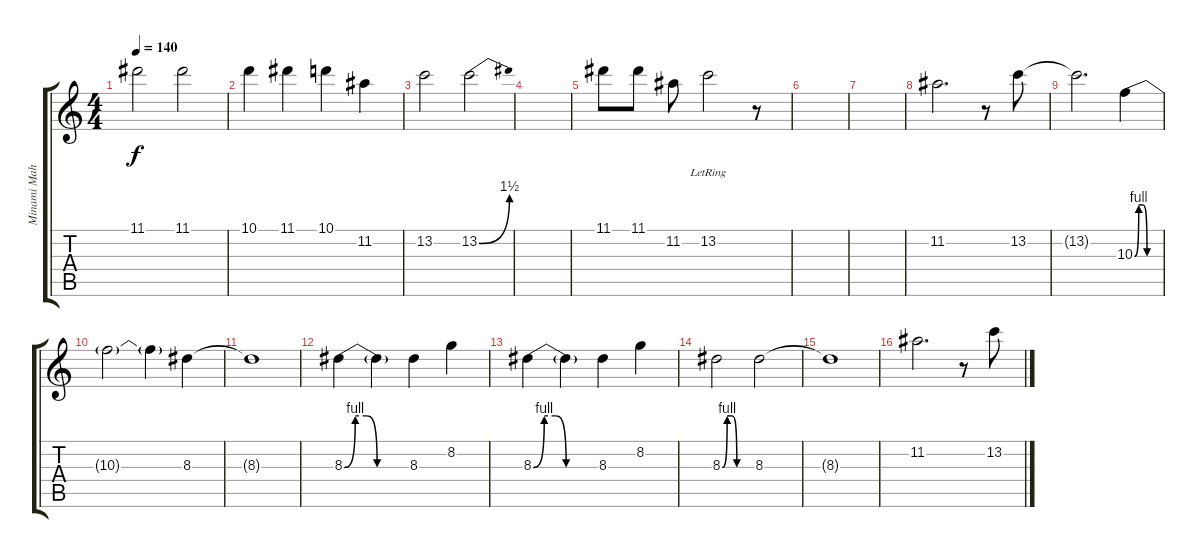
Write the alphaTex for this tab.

\track ("Minami Maho" "Minami Mah") {instrument acousticguitarsteel}
\staff {score tabs}
\tuning (E4 B3 G3 D3 A2 E2) {hide}
\ts (4 4)
\tempo 140
\clef g2
\ks c
11.1{t}.2{dy f} 11.1.2 |
10.1.4 11.1.4 10.1.4 11.2.4 |
13.2.2 13.2{be (bend 0 0 60 6)}.2 |
|
11.1.8 11.1.8 11.2.8 13.2{lr}.2 r.8 |
|
|
11.2.2{d} r.8 13.2.8 |
13.2{t}.2{d} 10.3{be (custom 0 0 10 4 20 4 30 0 60 0)}.4 |
10.3{t}.2 10.3{t}.4 8.3.4 |
8.3{t}.1 |
8.3{be (custom 0 0 10 4 20 4 30 0 60 0)}.4 8.3{t}.4 8.3.4 8.2.4 |
8.3{be (custom 0 0 10 4 20 4 30 0 60 0)}.4 8.3{t}.4 8.3.4 8.2.4 |
8.3{be (custom 0 0 10 4 20 4 30 0 60 0)}.2 8.3.2 |
8.3{t}.1 |
11.2.2{d} r.8 13.2.8
